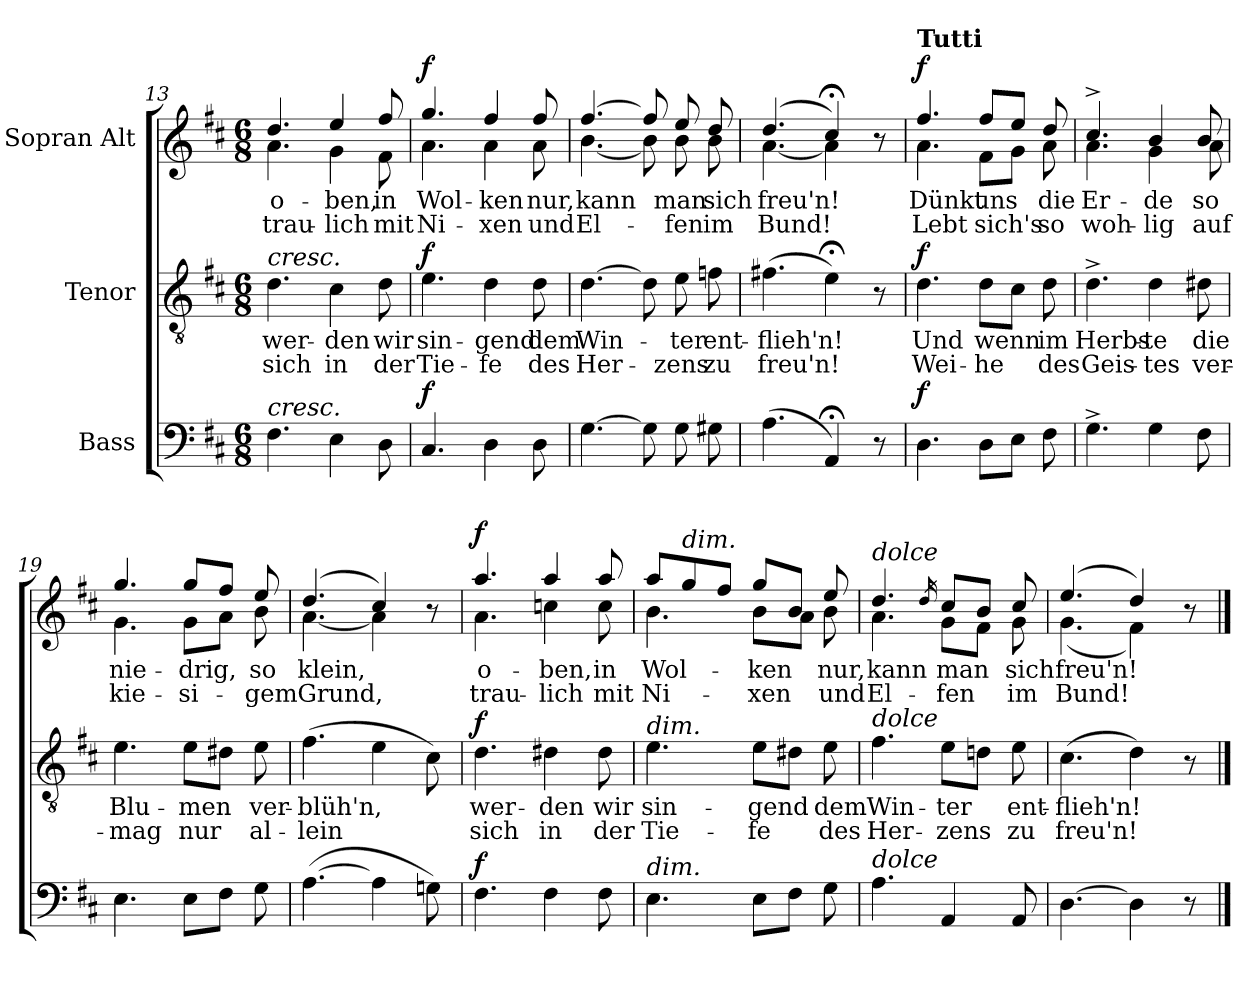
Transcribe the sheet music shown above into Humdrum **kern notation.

**kern	**dynam	**kern	**text	**text	**dynam	**kern	**text	**text	**dynam
*part3	*part3	*part2	*part2	*part2	*part2	*part1	*part1	*part1	*part1
*staff3	*staff3	*staff2	*staff2	*staff2	*staff2	*staff1	*staff1	*staff1	*staff1
*I"Bass	*	*I"Tenor	*	*	*	*I"Sopran Alt	*	*	*
!!LO:LB:g=z
*clefF4	*	*clefGv2	*	*	*	*clefG2	*	*	*
*k[f#c#]	*	*k[f#c#]	*	*	*	*k[f#c#]	*	*	*
*M6/8	*	*M6/8	*	*	*	*M6/8	*	*	*
=13	=13	=13	=13	=13	=13	=13	=13	=13	=13
!	!	!	!	!	!	!LO:TX:a:i:t=cresc.	!	!	!
!	!	!LO:TX:a:i:t=cresc.	!	!	!	!	!	!	!
!LO:TX:a:i:t=cresc.	!	!	!	!	!	!	!	!	!
!	!	!	!LO:LY:b	!LO:LY:b	!	!	!LO:LY:b	!LO:LY:b	!
*	*	*	*	*	*	*^	*	*	*
4.F#\	.	4.d\	wer-	sich	.	4.dd/	4.a\	o-	trau-	.
!	!	!	!LO:LY:b	!LO:LY:b	!	!	!	!LO:LY:b	!LO:LY:b	!
4E\	.	4c#\	-den	in	.	4ee/	4g\	-ben,	-lich	.
!	!	!	!LO:LY:b	!LO:LY:b	!	!	!	!LO:LY:b	!LO:LY:b	!
8D\	.	8d\	wir	der	.	8ff#/	8f#\	in	mit	.
=14	=14	=14	=14	=14	=14	=14	=14	=14	=14	=14
!	!LO:DY:a	!	!LO:LY:b	!LO:LY:b	!LO:DY:a	!	!	!LO:LY:b	!LO:LY:b	!LO:DY:a
4.C#/	f	4.e\	sin-	Tie-	f	4.gg/	4.a\	Wol-	Ni-	f
!	!	!	!LO:LY:b	!LO:LY:b	!	!	!	!LO:LY:b	!LO:LY:b	!
4D\	.	4d\	-gend	-fe	.	4ff#/	4a\	-ken	-xen	.
!	!	!	!LO:LY:b	!LO:LY:b	!	!	!	!LO:LY:b	!LO:LY:b	!
8D\	.	8d\	dem	des	.	8ff#/	8a\	nur,	und	.
=15	=15	=15	=15	=15	=15	=15	=15	=15	=15	=15
!	!	!	!LO:LY:b	!LO:LY:b	!	!	!	!LO:LY:b	!LO:LY:b	!
[4.G\	.	[4.d\	Win-	Her-	.	[4.ff#/	[4.b\	kann	El-	.
8G\]	.	8d\]	.	.	.	8ff#/]	8b\]	.	.	.
!	!	!	!LO:LY:b	!LO:LY:b	!	!	!	!LO:LY:b	!LO:LY:b	!
8G\	.	8e\	-ter	-zens	.	8ee/	8b\	man	-fen	.
!	!	!	!LO:LY:b	!LO:LY:b	!	!	!	!LO:LY:b	!LO:LY:b	!
8G#X\	.	8fn\	ent-	zu	.	8dd/	8b\	sich	im	.
=16	=16	=16	=16	=16	=16	=16	=16	=16	=16	=16
!	!	!	!LO:LY:b	!LO:LY:b	!	!	!	!LO:LY:b	!LO:LY:b	!
(4.A\	.	(4.f#X\	-flieh'n!	freu'n!	.	(4.dd/	[4.a\	freu'n!	Bund!	.
4AA;</)	.	4e;<\)	.	.	.	4cc#;</)	4a\]	.	.	.
8r	.	8r	.	.	.	8r	8ryy	.	.	.
!!LO:LB:g=z	!!
=17	=17	=17	=17	=17	=17	=17	=17	=17	=17	=17
!	!	!	!	!	!	!LO:TX:a:B:t=Tutti	!	!	!	!
!	!LO:DY:a	!	!LO:LY:b	!LO:LY:b	!LO:DY:a	!	!	!LO:LY:b	!LO:LY:b	!LO:DY:a
4.D\	f	4.d\	Und	Wei-	f	4.ff#/	4.a\	Dünkt	Lebt	f
!	!	!	!LO:LY:b	!LO:LY:b	!	!	!	!LO:LY:b	!LO:LY:b	!
8D\L	.	8d\L	wenn	-he	.	8ff#/L	8f#\L	uns	sich's	.
8E\J	.	8c#\J	.	.	.	8ee/J	8g\J	.	.	.
!	!	!	!LO:LY:b	!LO:LY:b	!	!	!	!LO:LY:b	!LO:LY:b	!
8F#\	.	8d\	im	des	.	8dd/	8a\	die	so	.
=18	=18	=18	=18	=18	=18	=18	=18	=18	=18	=18
!	!	!	!LO:LY:b	!LO:LY:b	!	!	!	!LO:LY:b	!LO:LY:b	!
4.G^\	.	4.d^\	Herbs-	Geis-	.	4.cc#^/	4.a\	Er-	woh-	.
!	!	!	!LO:LY:b	!LO:LY:b	!	!	!	!LO:LY:b	!LO:LY:b	!
4G\	.	4d\	-te	-tes	.	4b/	4g\	-de	-lig	.
!	!	!	!LO:LY:b	!LO:LY:b	!	!	!	!LO:LY:b	!LO:LY:b	!
8F#\	.	8d#X\	die	ver-	.	8b/	8a\	so	auf	.
=19	=19	=19	=19	=19	=19	=19	=19	=19	=19	=19
!	!	!	!LO:LY:b	!LO:LY:b	!	!	!	!LO:LY:b	!LO:LY:b	!
4.E\	.	4.e\	Blu-	-mag	.	4.gg/	4.g\	nie-	kie-	.
!	!	!	!LO:LY:b	!LO:LY:b	!	!	!	!LO:LY:b	!LO:LY:b	!
8E\L	.	8e\L	-men	nur	.	8gg/L	8g\L	-drig,	-si-	.
8F#\J	.	8d#X\J	.	.	.	8ff#/J	8a\J	.	.	.
!	!	!	!LO:LY:b	!LO:LY:b	!	!	!	!LO:LY:b	!LO:LY:b	!
8G\	.	8e\	ver-	al-	.	8ee/	8b\	so	-gem	.
=20	=20	=20	=20	=20	=20	=20	=20	=20	=20	=20
!	!	!	!LO:LY:b	!LO:LY:b	!	!	!	!LO:LY:b	!LO:LY:b	!
([4.A\	.	(4.f#\	-blüh'n,	-lein	.	(4.dd/	[4.a\	klein,	Grund,	.
4A\]	.	4e\	.	.	.	4cc#/)	4a\]	.	.	.
8Gn\)	.	8c#\)	.	.	.	8r	8ryy	.	.	.
!!LO:LB:g=z	!!
=21	=21	=21	=21	=21	=21	=21	=21	=21	=21	=21
!	!LO:DY:a	!	!LO:LY:b	!LO:LY:b	!LO:DY:a	!	!	!LO:LY:b	!LO:LY:b	!LO:DY:a
4.F#\	f	4.d\	wer-	sich	f	4.aa/	4.a\	o-	trau-	f
!	!	!	!LO:LY:b	!LO:LY:b	!	!	!	!LO:LY:b	!LO:LY:b	!
4F#\	.	4d#X\	-den	in	.	4aa/	4ccn\	-ben,	-lich	.
!	!	!	!LO:LY:b	!LO:LY:b	!	!	!	!LO:LY:b	!LO:LY:b	!
8F#\	.	8d#\	wir	der	.	8aa/	8cc\	in	mit	.
=22	=22	=22	=22	=22	=22	=22	=22	=22	=22	=22
!	!	!LO:TX:a:i:t=dim.	!	!	!	!	!	!	!	!
!LO:TX:a:i:t=dim.	!	!	!	!	!	!	!	!	!	!
!	!	!	!LO:LY:b	!LO:LY:b	!	!	!	!LO:LY:b	!LO:LY:b	!
4.E\	.	4.e\	sin-	Tie-	.	8aa/L	4.b\	Wol-	Ni-	.
!	!	!	!	!	!	!LO:TX:a:i:t=dim.	!	!	!	!
.	.	.	.	.	.	8gg/	.	.	.	.
.	.	.	.	.	.	8ff#/J	.	.	.	.
!	!	!	!LO:LY:b	!LO:LY:b	!	!	!	!LO:LY:b	!LO:LY:b	!
8E\L	.	8e\L	-gend	-fe	.	8gg/L	8b\L	-ken	-xen	.
8F#\J	.	8d#X\J	.	.	.	8b/J	8a\J	.	.	.
!	!	!	!LO:LY:b	!LO:LY:b	!	!	!	!LO:LY:b	!LO:LY:b	!
8G\	.	8e\	dem	des	.	8ee/	8b\	nur,	und	.
=23	=23	=23	=23	=23	=23	=23	=23	=23	=23	=23
!	!	!	!	!	!	!LO:TX:a:i:t=dolce	!	!	!	!
!	!	!LO:TX:a:i:t=dolce	!	!	!	!	!	!	!	!
!LO:TX:a:i:t=dolce	!	!	!	!	!	!	!	!	!	!
!	!	!	!LO:LY:b	!LO:LY:b	!	!	!	!LO:LY:b	!LO:LY:b	!
4.A\	.	4.f#\	Win-	Her-	.	4.dd/	4.a\	kann	El-	.
.	.	.	.	.	.	16qdd/	.	.	.	.
!	!	!	!LO:LY:b	!LO:LY:b	!	!	!	!LO:LY:b	!LO:LY:b	!
4AA/	.	8e\L	-ter	-zens	.	8cc#/L	8g\L	man	-fen	.
.	.	8dn\J	.	.	.	8b/J	8f#\J	.	.	.
!	!	!	!LO:LY:b	!LO:LY:b	!	!	!	!LO:LY:b	!LO:LY:b	!
8AA/	.	8e\	ent-	zu	.	8cc#/	8g\	sich	im	.
=24	=24	=24	=24	=24	=24	=24	=24	=24	=24	=24
!	!	!	!LO:LY:b	!LO:LY:b	!	!	!	!LO:LY:b	!LO:LY:b	!
[4.D\	.	(4.c#\	-flieh'n!	freu'n!	.	(4.ee/	(4.g\	freu'n!	Bund!	.
4D\]	.	4d\)	.	.	.	4dd/)	4f#\)	.	.	.
8r	.	8r	.	.	.	8r	8ryy	.	.	.
*	*	*	*	*	*	*v	*v	*	*	*
==	==	==	==	==	==	==	==	==	==
*-	*-	*-	*-	*-	*-	*-	*-	*-	*-
